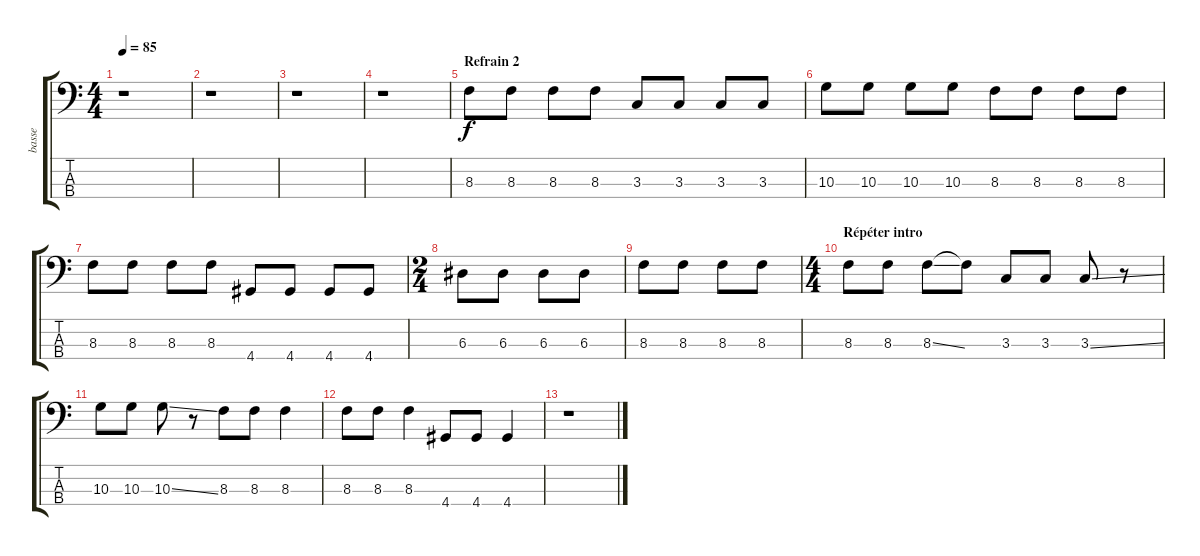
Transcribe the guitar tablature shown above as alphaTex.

\track ("basse" "basse") {instrument electricbassfinger}
\staff {score tabs}
\tuning (G2 D2 A1 E1) {hide}
\ts (4 4)
\tempo 85
\clef f4
\ks c
r.1{dy f} |
r.1 |
r.1 |
r.1 |
\section ("" "Refrain 2")
8.3.8 8.3.8 8.3.8 8.3.8 3.3.8 3.3.8 3.3.8 3.3.8 |
10.3.8 10.3.8 10.3.8 10.3.8 8.3.8 8.3.8 8.3.8 8.3.8 |
8.3.8 8.3.8 8.3.8 8.3.8 4.4.8 4.4.8 4.4.8 4.4.8 |
\ts (2 4)
6.3.8 6.3.8 6.3.8 6.3.8 |
8.3.8 8.3.8 8.3.8 8.3.8 |
\ts (4 4)
\section ("" "Répéter intro")
8.3.8 8.3.8 8.3{ss}.8 8.3{t}.8 3.3.8 3.3.8 3.3{ss}.8 r.8 |
10.3.8 10.3.8 10.3{ss}.8 r.8 8.3.8 8.3.8 8.3.4 |
8.3.8 8.3.8 8.3.4 4.4.8 4.4.8 4.4.4 |
r.1
